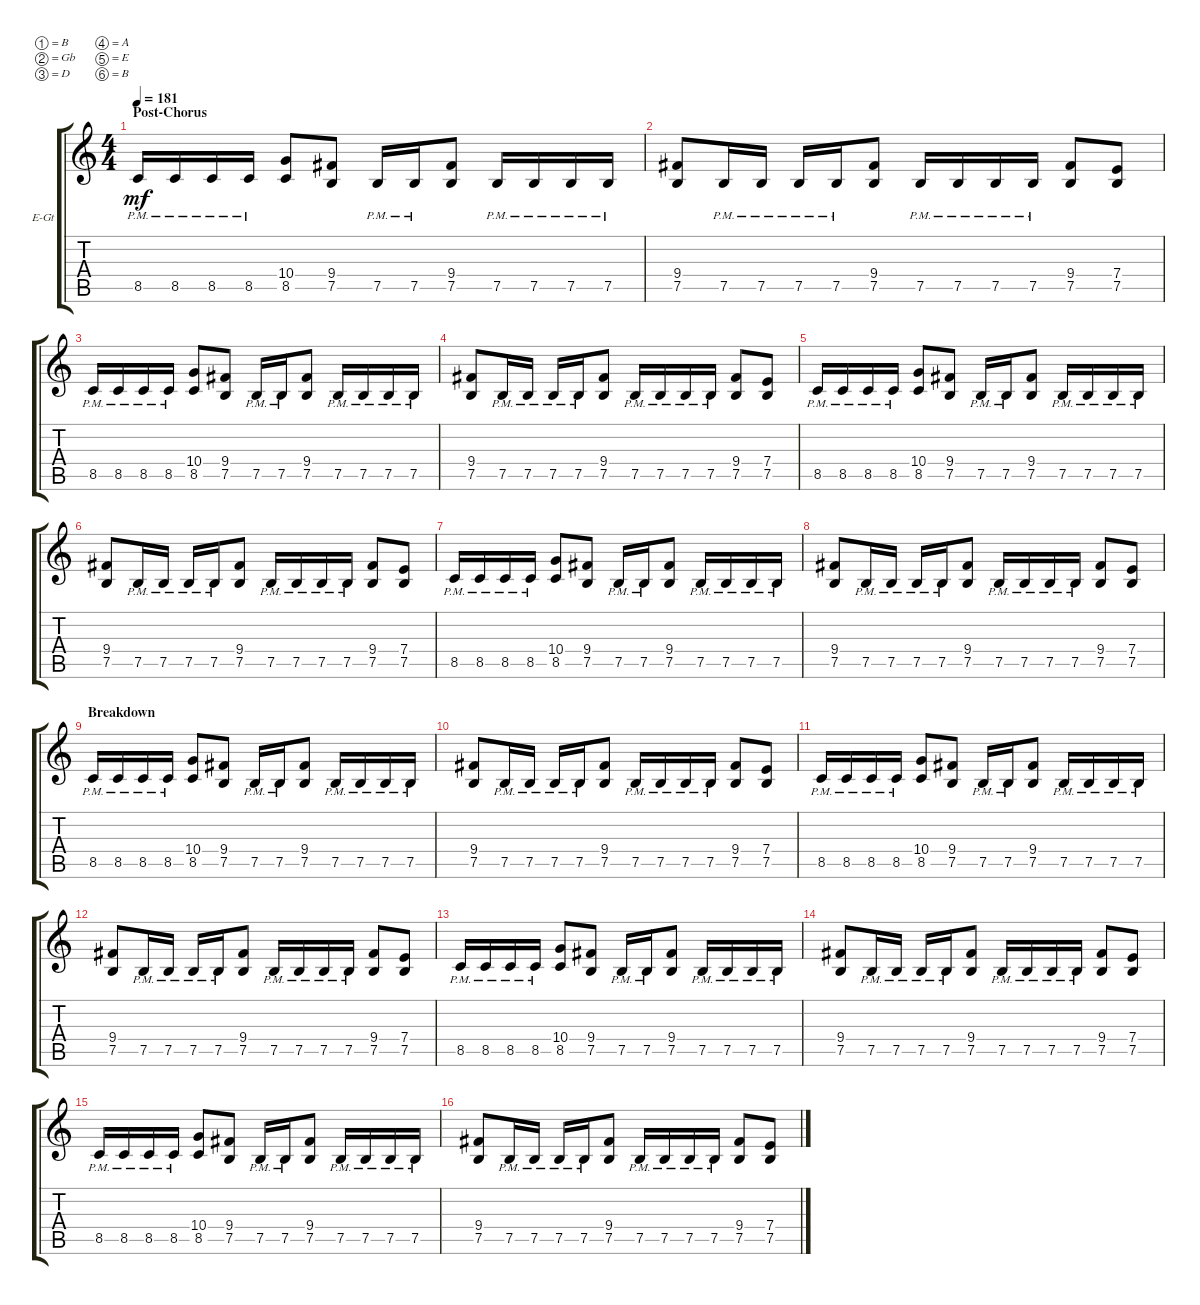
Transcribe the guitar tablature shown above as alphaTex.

\bracketExtendMode groupsimilarinstruments
\firstSystemTrackNameOrientation horizontal
\otherSystemsTrackNameOrientation horizontal
\track ("Electric Guitar" "E-Gt") {solo instrument distortionguitar}
\staff {score tabs}
\tuning (B3 Gb3 D3 A2 E2 B1)
\ts (4 4)
\section ("" "Post-Chorus")
\tempo 181
\clef g2
\ks c
8.5{pm}.16{dy mf} 8.5{pm}.16 8.5{pm}.16 8.5{pm}.16 (10.4 8.5).8 (9.4 7.5).8 7.5{pm}.16 7.5{pm}.16 (9.4 7.5).8 7.5{pm}.16 7.5{pm}.16 7.5{pm}.16 7.5{pm}.16 |
(9.4 7.5).8 7.5{pm}.16 7.5{pm}.16 7.5{pm}.16 7.5{pm}.16 (9.4 7.5).8 7.5{pm}.16 7.5{pm}.16 7.5{pm}.16 7.5{pm}.16 (9.4 7.5).8 (7.4 7.5).8 |
8.5{pm}.16 8.5{pm}.16 8.5{pm}.16 8.5{pm}.16 (10.4 8.5).8 (9.4 7.5).8 7.5{pm}.16 7.5{pm}.16 (9.4 7.5).8 7.5{pm}.16 7.5{pm}.16 7.5{pm}.16 7.5{pm}.16 |
(9.4 7.5).8 7.5{pm}.16 7.5{pm}.16 7.5{pm}.16 7.5{pm}.16 (9.4 7.5).8 7.5{pm}.16 7.5{pm}.16 7.5{pm}.16 7.5{pm}.16 (9.4 7.5).8 (7.4 7.5).8 |
8.5{pm}.16 8.5{pm}.16 8.5{pm}.16 8.5{pm}.16 (10.4 8.5).8 (9.4 7.5).8 7.5{pm}.16 7.5{pm}.16 (9.4 7.5).8 7.5{pm}.16 7.5{pm}.16 7.5{pm}.16 7.5{pm}.16 |
(9.4 7.5).8 7.5{pm}.16 7.5{pm}.16 7.5{pm}.16 7.5{pm}.16 (9.4 7.5).8 7.5{pm}.16 7.5{pm}.16 7.5{pm}.16 7.5{pm}.16 (9.4 7.5).8 (7.4 7.5).8 |
8.5{pm}.16 8.5{pm}.16 8.5{pm}.16 8.5{pm}.16 (10.4 8.5).8 (9.4 7.5).8 7.5{pm}.16 7.5{pm}.16 (9.4 7.5).8 7.5{pm}.16 7.5{pm}.16 7.5{pm}.16 7.5{pm}.16 |
(9.4 7.5).8 7.5{pm}.16 7.5{pm}.16 7.5{pm}.16 7.5{pm}.16 (9.4 7.5).8 7.5{pm}.16 7.5{pm}.16 7.5{pm}.16 7.5{pm}.16 (9.4 7.5).8 (7.4 7.5).8 |
\section ("" "Breakdown")
8.5{pm}.16 8.5{pm}.16 8.5{pm}.16 8.5{pm}.16 (10.4 8.5).8 (9.4 7.5).8 7.5{pm}.16 7.5{pm}.16 (9.4 7.5).8 7.5{pm}.16 7.5{pm}.16 7.5{pm}.16 7.5{pm}.16 |
(9.4 7.5).8 7.5{pm}.16 7.5{pm}.16 7.5{pm}.16 7.5{pm}.16 (9.4 7.5).8 7.5{pm}.16 7.5{pm}.16 7.5{pm}.16 7.5{pm}.16 (9.4 7.5).8 (7.4 7.5).8 |
8.5{pm}.16 8.5{pm}.16 8.5{pm}.16 8.5{pm}.16 (10.4 8.5).8 (9.4 7.5).8 7.5{pm}.16 7.5{pm}.16 (9.4 7.5).8 7.5{pm}.16 7.5{pm}.16 7.5{pm}.16 7.5{pm}.16 |
(9.4 7.5).8 7.5{pm}.16 7.5{pm}.16 7.5{pm}.16 7.5{pm}.16 (9.4 7.5).8 7.5{pm}.16 7.5{pm}.16 7.5{pm}.16 7.5{pm}.16 (9.4 7.5).8 (7.4 7.5).8 |
8.5{pm}.16 8.5{pm}.16 8.5{pm}.16 8.5{pm}.16 (10.4 8.5).8 (9.4 7.5).8 7.5{pm}.16 7.5{pm}.16 (9.4 7.5).8 7.5{pm}.16 7.5{pm}.16 7.5{pm}.16 7.5{pm}.16 |
(9.4 7.5).8 7.5{pm}.16 7.5{pm}.16 7.5{pm}.16 7.5{pm}.16 (9.4 7.5).8 7.5{pm}.16 7.5{pm}.16 7.5{pm}.16 7.5{pm}.16 (9.4 7.5).8 (7.4 7.5).8 |
8.5{pm}.16 8.5{pm}.16 8.5{pm}.16 8.5{pm}.16 (10.4 8.5).8 (9.4 7.5).8 7.5{pm}.16 7.5{pm}.16 (9.4 7.5).8 7.5{pm}.16 7.5{pm}.16 7.5{pm}.16 7.5{pm}.16 |
(9.4 7.5).8 7.5{pm}.16 7.5{pm}.16 7.5{pm}.16 7.5{pm}.16 (9.4 7.5).8 7.5{pm}.16 7.5{pm}.16 7.5{pm}.16 7.5{pm}.16 (9.4 7.5).8 (7.4 7.5).8
